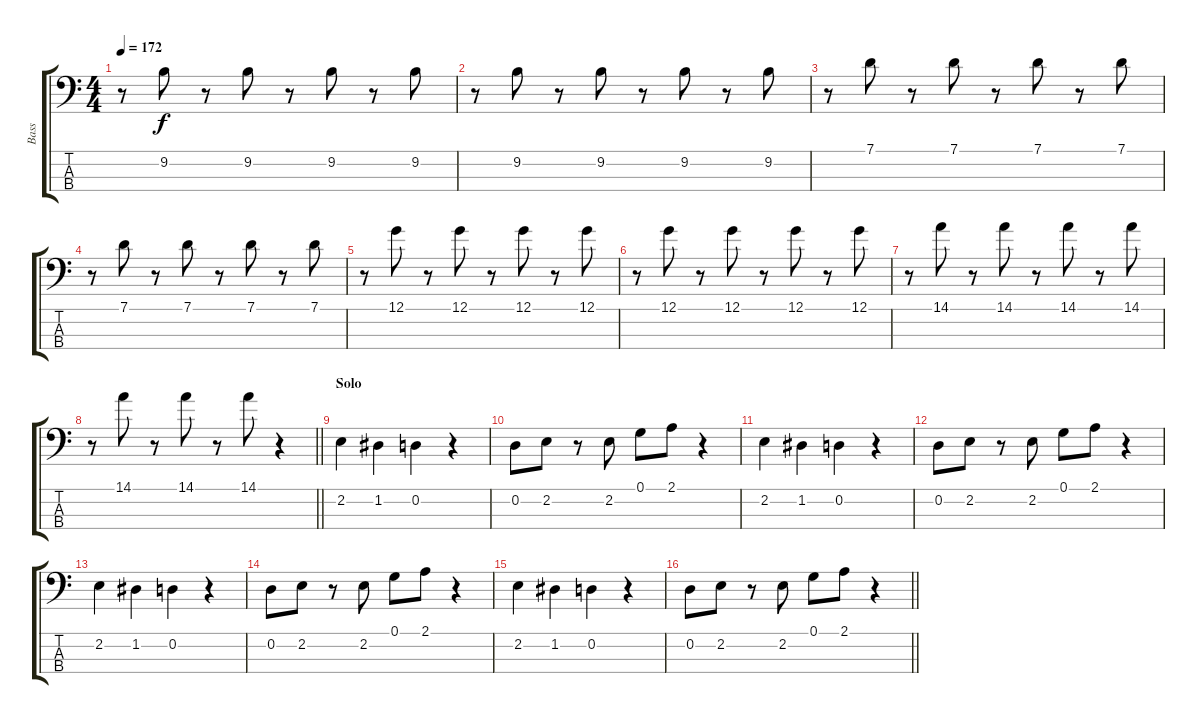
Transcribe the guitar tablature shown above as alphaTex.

\track ("Bass" "Bass") {instrument electricbasspick}
\staff {score tabs}
\tuning (G2 D2 A1 E1) {hide}
\ts (4 4)
\tempo 172
\clef f4
\ks c
r.8{dy f} 9.2.8 r.8 9.2.8 r.8 9.2.8 r.8 9.2.8 |
r.8 9.2.8 r.8 9.2.8 r.8 9.2.8 r.8 9.2.8 |
r.8 7.1.8 r.8 7.1.8 r.8 7.1.8 r.8 7.1.8 |
r.8 7.1.8 r.8 7.1.8 r.8 7.1.8 r.8 7.1.8 |
r.8 12.1.8 r.8 12.1.8 r.8 12.1.8 r.8 12.1.8 |
r.8 12.1.8 r.8 12.1.8 r.8 12.1.8 r.8 12.1.8 |
r.8 14.1.8 r.8 14.1.8 r.8 14.1.8 r.8 14.1.8 |
\barLineRight lightlight
r.8 14.1.8 r.8 14.1.8 r.8 14.1.8 r.4 |
\section ("" "Solo")
2.2.4 1.2.4 0.2.4 r.4 |
0.2.8 2.2.8 r.8 2.2.8 0.1.8 2.1.8 r.4 |
2.2.4 1.2.4 0.2.4 r.4 |
0.2.8 2.2.8 r.8 2.2.8 0.1.8 2.1.8 r.4 |
2.2.4 1.2.4 0.2.4 r.4 |
0.2.8 2.2.8 r.8 2.2.8 0.1.8 2.1.8 r.4 |
2.2.4 1.2.4 0.2.4 r.4 |
\barLineRight lightlight
0.2.8 2.2.8 r.8 2.2.8 0.1.8 2.1.8 r.4
